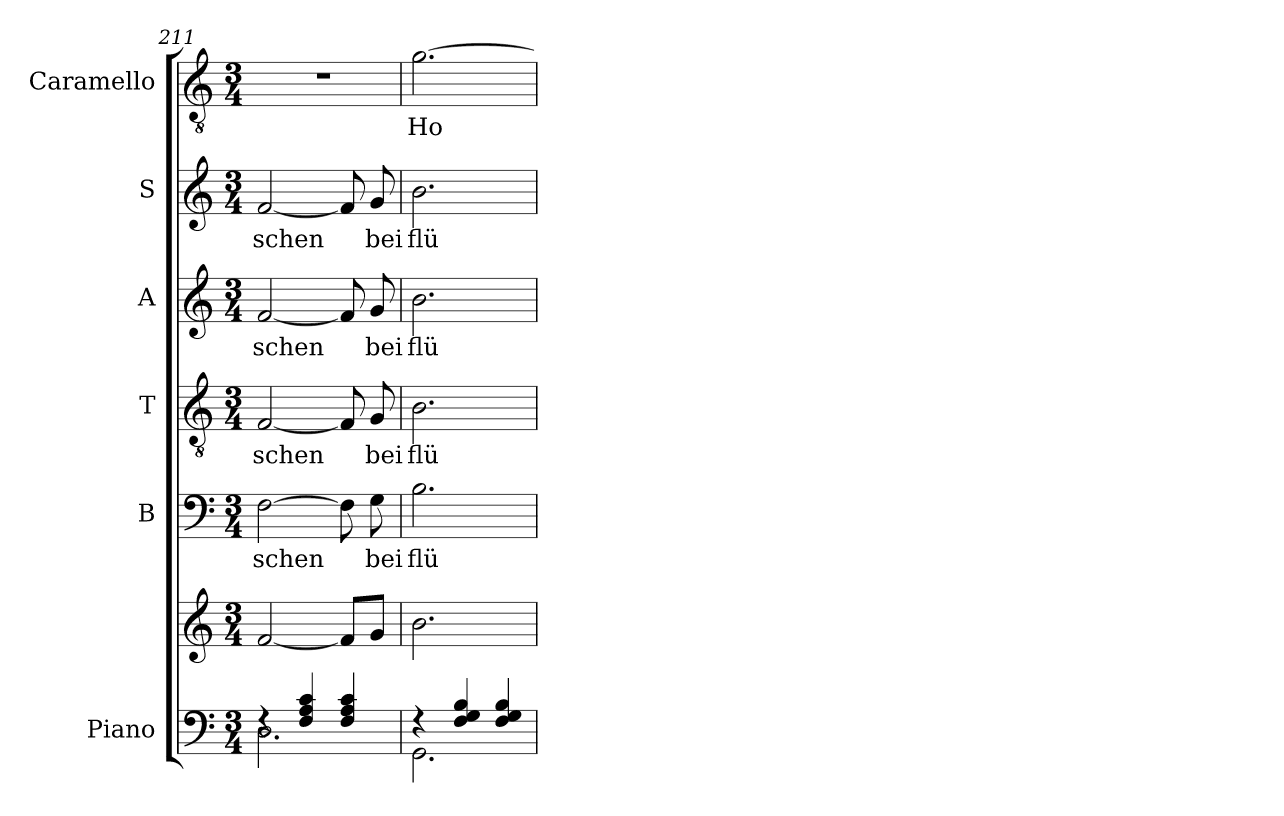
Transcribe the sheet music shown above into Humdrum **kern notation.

**kern	**kern	**kern	**text	**kern	**text	**kern	**text	**kern	**text	**kern	**text
*part6	*part6	*part5	*part5	*part4	*part4	*part3	*part3	*part2	*part2	*part1	*part1
*staff7	*staff6	*staff5	*staff5	*staff4	*staff4	*staff3	*staff3	*staff2	*staff2	*staff1	*staff1
*I"Piano	*	*I"B	*	*I"T	*	*I"A	*	*I"S	*	*I"Caramello	*
*I'Pno	*	*I'B	*	*I'T	*	*I'A	*	*I'S	*	*	*
*clefF4	*clefG2	*clefF4	*	*clefGv2	*	*clefG2	*	*clefG2	*	*clefGv2	*
*k[]	*k[]	*k[]	*	*k[]	*	*k[]	*	*k[]	*	*k[]	*
*M3/4	*M3/4	*M3/4	*	*M3/4	*	*M3/4	*	*M3/4	*	*M3/4	*
=211	=211	=211	=211	=211	=211	=211	=211	=211	=211	=211	=211
*^	*	*	*	*	*	*	*	*	*	*	*
!	!	!	!	!LO:LY:b	!	!LO:LY:b	!	!LO:LY:b	!	!LO:LY:b	!	!
4rF	2.D\	[2f/	[2F\	-schen	[2F/	-schen	[2f/	-schen	[2f/	-schen	2.r	.
4F/ 4A/ 4c/	.	.	.	.	.	.	.	.	.	.	.	.
4F/ 4A/ 4c/	.	8f/L]	8F\]	.	8F/]	.	8f/]	.	8f/]	.	.	.
!	!	!	!	!LO:LY:b	!	!LO:LY:b	!	!LO:LY:b	!	!LO:LY:b	!	!
.	.	8g/J	8G\	bei	8G/	bei	8g/	bei	8g/	bei	.	.
=212	=212	=212	=212	=212	=212	=212	=212	=212	=212	=212	=212	=212
!	!	!	!	!LO:LY:b	!	!LO:LY:b	!	!LO:LY:b	!	!LO:LY:b	!	!LO:LY:b
4rF	2.GG\	2.b\	2.B\	flü-	2.B\	flü-	2.b\	flü-	2.b\	flü-	[2.g\	Ho
4F/ 4G/ 4B/	.	.	.	.	.	.	.	.	.	.	.	.
4F/ 4G/ 4B/	.	.	.	.	.	.	.	.	.	.	.	.
*v	*v	*	*	*	*	*	*	*	*	*	*	*
=	=	=	=	=	=	=	=	=	=	=	=
*-	*-	*-	*-	*-	*-	*-	*-	*-	*-	*-	*-
